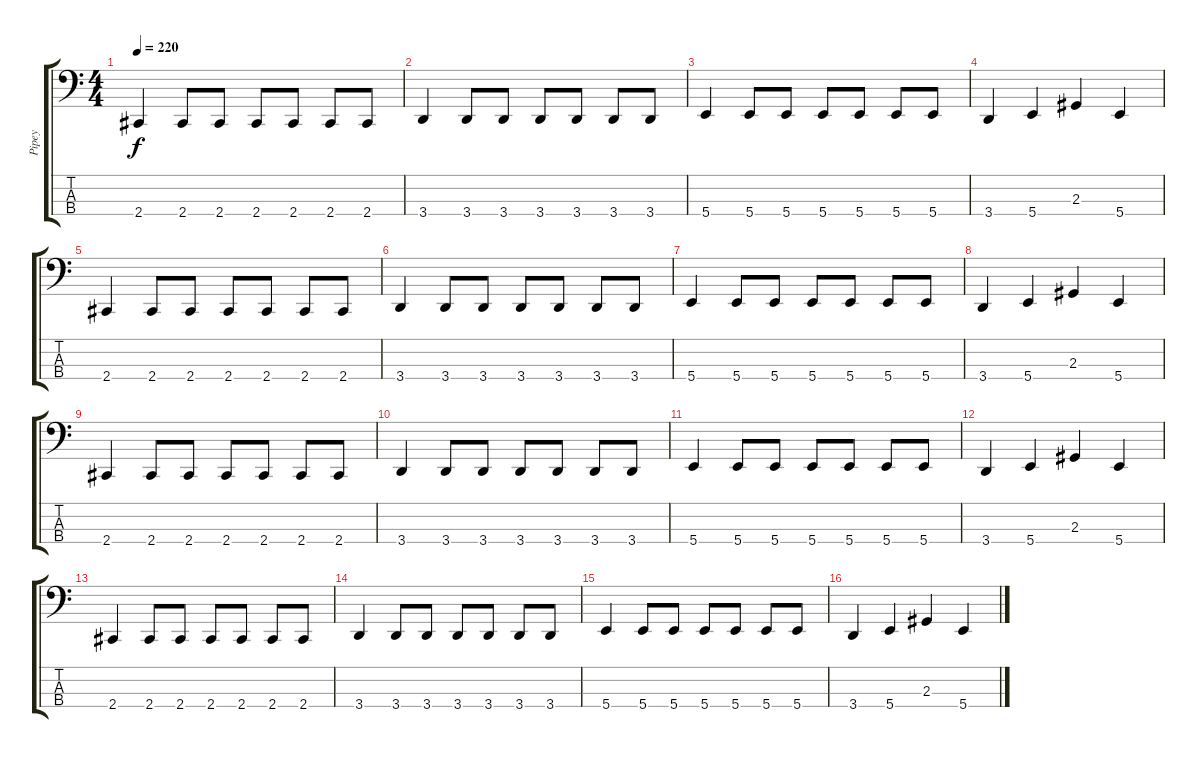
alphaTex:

\track ("Pipey" "Pipey") {instrument electricbasspick}
\staff {score tabs}
\tuning (E2 B1 Gb1 B0) {hide}
\ts (4 4)
\tempo 220
\clef f4
\ks c
2.4.4{dy f instrument electricbasspick} 2.4.8 2.4.8 2.4.8 2.4.8 2.4.8 2.4.8 |
3.4.4 3.4.8 3.4.8 3.4.8 3.4.8 3.4.8 3.4.8 |
5.4.4 5.4.8 5.4.8 5.4.8 5.4.8 5.4.8 5.4.8 |
3.4.4 5.4.4 2.3.4 5.4.4 |
2.4.4 2.4.8 2.4.8 2.4.8 2.4.8 2.4.8 2.4.8 |
3.4.4 3.4.8 3.4.8 3.4.8 3.4.8 3.4.8 3.4.8 |
5.4.4 5.4.8 5.4.8 5.4.8 5.4.8 5.4.8 5.4.8 |
3.4.4 5.4.4 2.3.4 5.4.4 |
2.4.4 2.4.8 2.4.8 2.4.8 2.4.8 2.4.8 2.4.8 |
3.4.4 3.4.8 3.4.8 3.4.8 3.4.8 3.4.8 3.4.8 |
5.4.4 5.4.8 5.4.8 5.4.8 5.4.8 5.4.8 5.4.8 |
3.4.4 5.4.4 2.3.4 5.4.4 |
2.4.4 2.4.8 2.4.8 2.4.8 2.4.8 2.4.8 2.4.8 |
3.4.4 3.4.8 3.4.8 3.4.8 3.4.8 3.4.8 3.4.8 |
5.4.4 5.4.8 5.4.8 5.4.8 5.4.8 5.4.8 5.4.8 |
3.4.4 5.4.4 2.3.4 5.4.4
